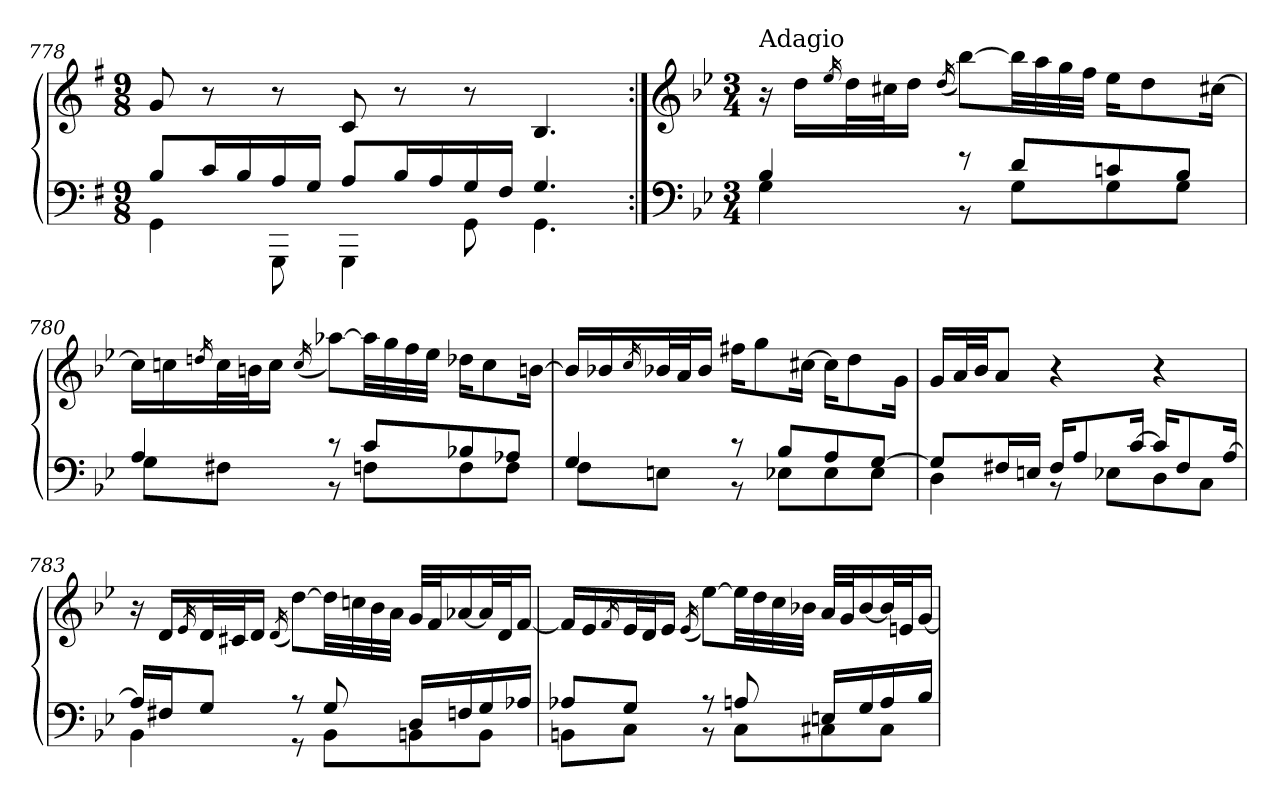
**kern	**kern
*part1	*part1
*staff2	*staff1
*clefF4	*clefG2
*k[f#]	*k[f#]
*G:	*G:
*M9/8	*M9/8
=778	=778
*^	*
8B/L	4GG\	8g/
16c/L	.	8r
16B/	.	.
16A/	8GGG\	8r
16G/JJ	.	.
8A/L	4GGG\	8c/
16B/L	.	8r
16A/	.	.
16G/	8GG\	8r
16F#/JJ	.	.
4.G/	4.GG\	4.B/
!!LO:PB:g=z
=779:|!	=779:|!	=779:|!
*clefF4	*	*clefG2
*k[b-e-]	*	*k[b-e-]
*B-:	*	*B-:
*M3/4	*	*M3/4
!	!	!LO:TX:a:t=Adagio
4B-/	4G\	16r
.	.	16dd\LL
.	.	16qee-/
.	.	32dd\L
.	.	32cc#X\J
.	.	16dd\JJ
.	.	(16qdd/
8r	8r	[8bb-\L)
8d/L	8G\L	32bb-\LL]
.	.	32aa\
.	.	32gg\
.	.	32ff\JJJ
8cn/	8G\	16ee-\KL
.	.	8dd\
8B-/J	8G\J	.
.	.	[16cc#X\Jk
=780	=780	=780
4A/	8G\L	16cc#\LL]
.	.	16ccn\
.	.	16qddn/
.	8F#X\J	32cc\L
.	.	32bn\J
.	.	16cc\JJ
.	.	(16qcc/
8r	8r	[8aa-X\L)
8c/L	8Fn\L	32aa-\LL]
.	.	32gg\
.	.	32ff\
.	.	32ee-\JJJ
8B-X/	8F\	16dd-X\KL
.	.	8cc\
8A-X/J	8F\J	.
.	.	[16bn\Jk
!!LO:LB:g=z
=781	=781	=781
4G/	8F\L	16b/LL]
.	.	16b-X/
.	.	16qcc/
.	8En\J	32b-X/L
.	.	32a/J
.	.	16b-/JJ
8r	8r	16ff#X\KL
.	.	8gg\
8B-/L	8E-X\L	.
.	.	[16cc#X\Jk
8A/	8E-\	16cc#\KL]
.	.	8dd\
[8G/J	8E-\J	.
.	.	16g\Jk
=782	=782	=782
8G/L]	4D\	16g/LL
.	.	32a/L
.	.	32b-/JJ
16F#X/L	.	8a/J
16En/JJ	.	.
16F#/KL	8r	4r
8A/	.	.
.	8E-X\L	.
[16c/Jk	.	.
16c/KL]	8D\	4r
8F#/	.	.
.	8C\J	.
[16A/Jk	.	.
!!LO:LB:g=z
=783	=783	=783
16A/LL]	4BB-\	16r
16F#X/J	.	16d/LL
.	.	16qe-/
8G/J	.	32d/L
.	.	32c#X/J
.	.	16d/JJ
.	.	(16qd/
8r	8r	[8dd\L)
8G/	8BB-\L	32dd\LL]
.	.	32ccn\
.	.	32b-\
.	.	32a\JJJ
16D/LL	8BBn\	32g/LLL
.	.	32f/J
16Fn/	.	[16a-X/
16G/	8BB\J	32a-/L]
.	.	32d/J
16A-X/JJ	.	[16f/JJ
=784	=784	=784
8A-X/L	8BBn\L	16f/LL]
.	.	16e-/
.	.	16qf/
8G/J	8C\J	32e-/L
.	.	32d/J
.	.	16e-/JJ
.	.	(16qe-/
8r	8r	[8ee-\L)
8An/	8C\L	32ee-\LL]
.	.	32dd\
.	.	32cc\
.	.	32b-X\JJJ
16En/LL	8C#X\	32a/LLL
.	.	32g/J
16G/	.	[16b-/
16A/	8C#\J	32b-/L]
.	.	32en/J
16B-/JJ	.	[16g/JJ
*v	*v	*
=	=
*-	*-
